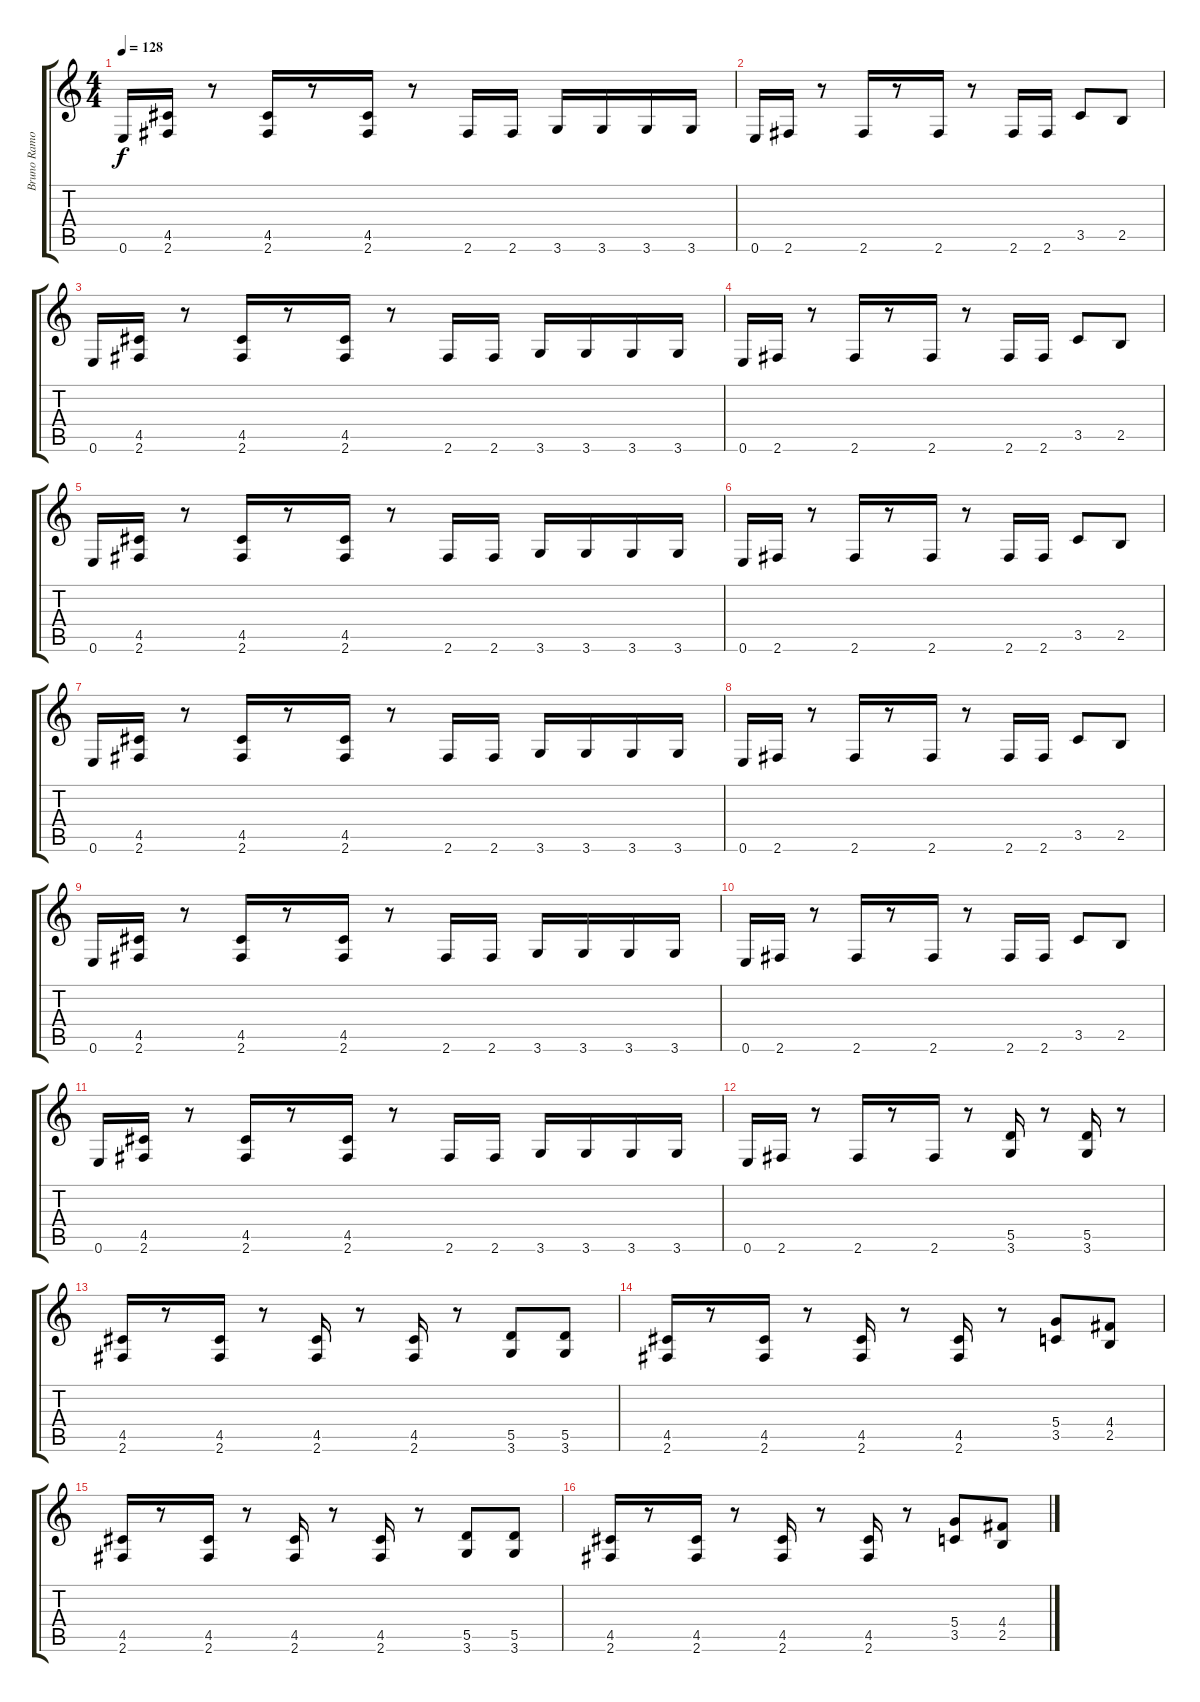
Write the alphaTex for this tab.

\track ("Bruno Ramos" "Bruno Ramo") {instrument distortionguitar}
\staff {score tabs}
\tuning (E4 B3 G3 D3 A2 E2) {hide}
\ts (4 4)
\tempo 128
\clef g2
\ks c
0.6.16{dy f} (4.5 2.6).16 r.8 (4.5 2.6).16 r.8 (4.5 2.6).16 r.8 2.6.16 2.6.16 3.6.16 3.6.16 3.6.16 3.6.16 |
0.6.16 2.6.16 r.8 2.6.16 r.8 2.6.16 r.8 2.6.16 2.6.16 3.5.8 2.5.8 |
0.6.16 (4.5 2.6).16 r.8 (4.5 2.6).16 r.8 (4.5 2.6).16 r.8 2.6.16 2.6.16 3.6.16 3.6.16 3.6.16 3.6.16 |
0.6.16 2.6.16 r.8 2.6.16 r.8 2.6.16 r.8 2.6.16 2.6.16 3.5.8 2.5.8 |
0.6.16 (4.5 2.6).16 r.8 (4.5 2.6).16 r.8 (4.5 2.6).16 r.8 2.6.16 2.6.16 3.6.16 3.6.16 3.6.16 3.6.16 |
0.6.16 2.6.16 r.8 2.6.16 r.8 2.6.16 r.8 2.6.16 2.6.16 3.5.8 2.5.8 |
0.6.16 (4.5 2.6).16 r.8 (4.5 2.6).16 r.8 (4.5 2.6).16 r.8 2.6.16 2.6.16 3.6.16 3.6.16 3.6.16 3.6.16 |
0.6.16 2.6.16 r.8 2.6.16 r.8 2.6.16 r.8 2.6.16 2.6.16 3.5.8 2.5.8 |
0.6.16 (4.5 2.6).16 r.8 (4.5 2.6).16 r.8 (4.5 2.6).16 r.8 2.6.16 2.6.16 3.6.16 3.6.16 3.6.16 3.6.16 |
0.6.16 2.6.16 r.8 2.6.16 r.8 2.6.16 r.8 2.6.16 2.6.16 3.5.8 2.5.8 |
0.6.16 (4.5 2.6).16 r.8 (4.5 2.6).16 r.8 (4.5 2.6).16 r.8 2.6.16 2.6.16 3.6.16 3.6.16 3.6.16 3.6.16 |
0.6.16 2.6.16 r.8 2.6.16 r.8 2.6.16 r.8 (5.5 3.6).16 r.8 (5.5 3.6).16 r.8 |
(4.5 2.6).16 r.8 (4.5 2.6).16 r.8 (4.5 2.6).16 r.8 (4.5 2.6).16 r.8 (5.5 3.6).8 (5.5 3.6).8 |
(4.5 2.6).16 r.8 (4.5 2.6).16 r.8 (4.5 2.6).16 r.8 (4.5 2.6).16 r.8 (5.4 3.5).8 (4.4 2.5).8 |
(4.5 2.6).16 r.8 (4.5 2.6).16 r.8 (4.5 2.6).16 r.8 (4.5 2.6).16 r.8 (5.5 3.6).8 (5.5 3.6).8 |
(4.5 2.6).16 r.8 (4.5 2.6).16 r.8 (4.5 2.6).16 r.8 (4.5 2.6).16 r.8 (5.4 3.5).8 (4.4 2.5).8
